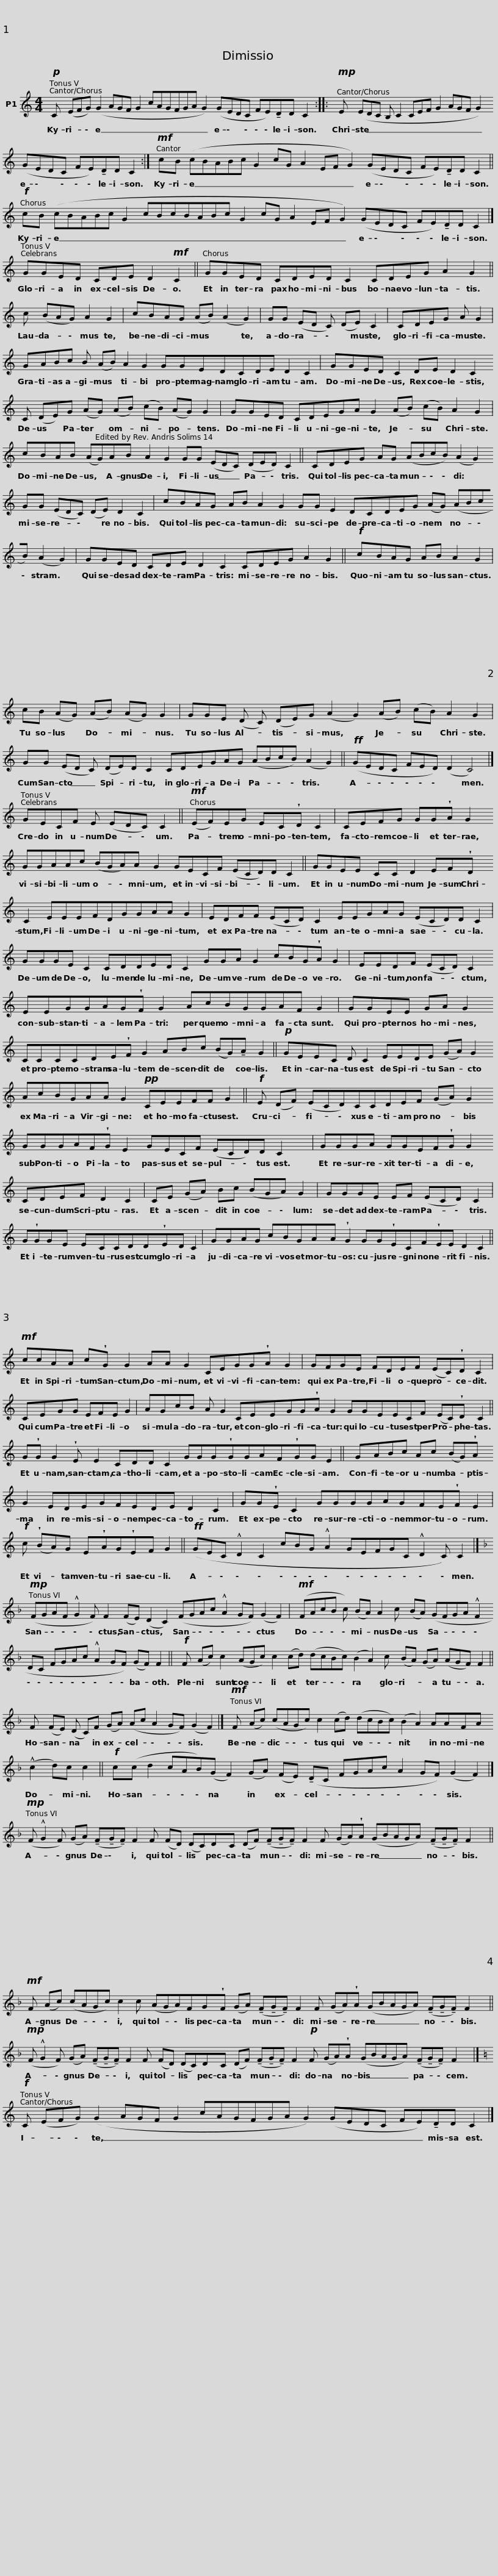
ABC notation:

X:1
L:1/8
M:4/4
I:linebreak $
K:C
V:1 treble
V:1
!p! C (EFG) (G2 AGF G2 cAGFGA G2) (GEDC FE)!tenuto!DD C2 ::$!mp! E (EDC B, C2 CEF G2 AGF G2) (GEDC FE)!tenuto!DD C2 :|$!mf! cB (cBABc G2 cG A2 EF G2) (GEDC FE)!tenuto!DD C2 ||$!f! cB (cBABc G2 cBcBABc G2 cG A2 EF G2) (GEDC FE)!tenuto!DD C2 |]$ GGED CDE D2!mf! C2 ||$ %5
 GGED CDED C2 CDEG A2 G2 ||$ c (BAG) A2 G2 | cBAG (AB) (A2 G2) | GG (ED C) (DE) C2 | CDEG A G2 |$ %10
 GABc B (AB) A2 G2 GGEDCDE D2 C2 |$ GGED C2 DE D2 C2 C (DE)G (AG) (AB) (cB) (AG) G2 |$ GGED CDEGA G2 (AB) (cB) A2 G2 |$ cBAB (AG)AB A2 G2 GG (EDC) (DED) C2 ||$ CDEG AG (ABcB) (A2 G2) GG (EDC) (DE) D2 C2 |$ %15
 cBAG AB A2 G2 GG E2 DCDEG (AG) (ABcB) (A2 G2) |$ GGED CDE D2 C2 CDEG A2 G2 ||$!f! cBAG AB A2 G2 |$ cB (AG) (AB) (AG) G2 | GGE (D C) (DE)G (A2 G2) (AB) (cB) A2 G2 |$ %20
 GG (ED C) (DE)D C2 CDEGAG (ABcB) (A2 G2) ||$!ff! (GEDC FED) (D2 C4) |]$ GECF E (EDC) C2 ||!mf! (EF)EG EC!wedge!D C2 |$ CEFG GG!wedge!A G2 GGAAc (BGA)A G2 GECF (ECD)D C2 ||$ %25
 GGEE CC D2 EF!wedge!D C2 EEEFDGGAA G2 |$ EDFF (ECD) C2 EEGAG (ECD)D C2 |$ GGGE C2 CDDED C2 GGA G2 cBG!wedge!A G2 |$ EEDF (ECD) C2 EEGGAG!wedge!F G2 AcBGGAF G2 |$ GGEE GA G2 CCCCDE!wedge!F G2 ABc (BG)!tenuto!A G2 ||$ %30
!p! GEEC D C2 EEDE (GA) G2 AcBGAA G2!pp! CEEFF G2 ||$!f! E (DF) (ECD)CCDEF (GA) G2 GGGAF!wedge!G E2 GECF (ECD)D C2 x |$ GGGA GGEF!wedge!G G2 CDEF D2 C2 |$ CE (GA) Bc (BGA) G2 |$ GGGE EF (ECD) C2 | %35
 G!wedge!GGE ECCDD!wedge!ED C2 |$ GGAG cBGAA !wedge!G2 GG!wedge!ECF!wedge!EE D2 C2 ||$!mf! ccAA c!wedge!G G2 AA G2 CEGG!wedge!A G2 |$ GFGE FDEF (EC)!wedge!D C2 | CEGG EFE G2 |$ %40
 AGcB A G2 CEEGG!wedge!A G2 GGEECF (EC)!wedge!D C2 ||$ G!wedge!G G2 !wedge!E E2 CDD C2 GGG!wedge!GGAF!wedge!GG E2 ||$ GABc Ac (BG)!wedge!A G2 EDEGFEDE D2 C2 |$ GG!wedge!E C2 GGGGAGFE!wedge!F E2 |$!f! c (!wedge!BA)G E!wedge!AG!wedge!EF G2 ||$ %45
!ff! (GEC !^!D2 C2 cBG !^!A2 GEFGC !^!D2 C) C2 |]$[K:F]!mp! (FGAF !^!G2 F) F2 (FE) (D2 C2) (FGAc !^!A2 GF) (G2 F2) |$!mf! (FAcB c) (BA) A2 c (BA) (GFGA !^!F2 DC FGAc !^!A2 GF) (GF) F2 ||$!f! F (Ac) c2 (AGc) c2 (cd) (dcBc) (B2 A2) c (BA) (GA) (AGF) F2 ||$ F (FE) (D C)F (GA) (Ac A2 GF) (G2 F2) |]$ %50
!mf! F (Ac) (cAGc) c2 (cd) (dcBc) (B2 A2) AAFA (!^!c2 d)c c2 ||$!f! c(c d2 cAB)(G F2) (GA) (FE) (!tenuto!DC FGAc A2 GF) (G2 F2) |]$!mp! (F !^!G2 F) (GA) (!tenuto!F!tenuto!G!tenuto!F) F2 F (FD) (DC)DC (DF) (!tenuto!F!tenuto!G!tenuto!F) F2 F (GA)!wedge!A (GBAGA) (!tenuto!F!tenuto!G!tenuto!F) F2 x ||$!mf! F (Ac) (cAGc) c2 c (AGA)FG!wedge!F (GA) (!tenuto!F!tenuto!G!tenuto!F) F2 F (GA)!wedge!A (GBAGA) (!tenuto!F!tenuto!G!tenuto!F) F2 x ||$!mp! (F !^!G2 F) (GA) (!tenuto!F!tenuto!G!tenuto!F) F2 F (FD) (DC)DC (DF) (!tenuto!F!tenuto!G!tenuto!F) F2!p! F (GA)!wedge!A (GBAGA) (!tenuto!F!tenuto!G!tenuto!F) F2 x |]$ %55
[K:C]!f! C (EFG) (G2 AGF G2 cAGFGA G2) (GEDC FE)!tenuto!DD C2 |] %56
